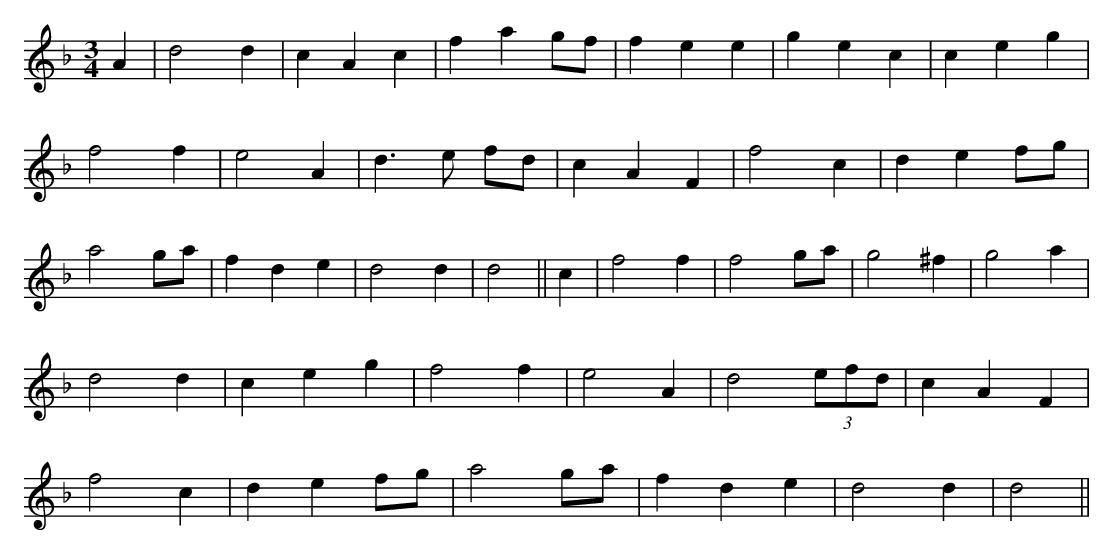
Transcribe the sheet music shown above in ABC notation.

X:1
M:3/4
K:Dmin
A2|d4 d2|c2 A2 c2|f2 a2 gf|f2 e2 e2|g2 e2 c2|c2 e2 g2|
f4 f2|e4 A2|d3 e fd|c2 A2 F2|f4 c2|d2 e2 fg|
a4 ga|f2 d2 e2|d4 d2|d4||c2|f4 f2|f4 ga|g4 ^f2|g4 a2|
 d4 d2|c2 e2 g2|f4 f2|e4 A2|d4 (3efd|c2 A2 F2|
f4 c2|d2 e2 fg|a4 ga|f2 d2 e2|d4 d2|d4||
